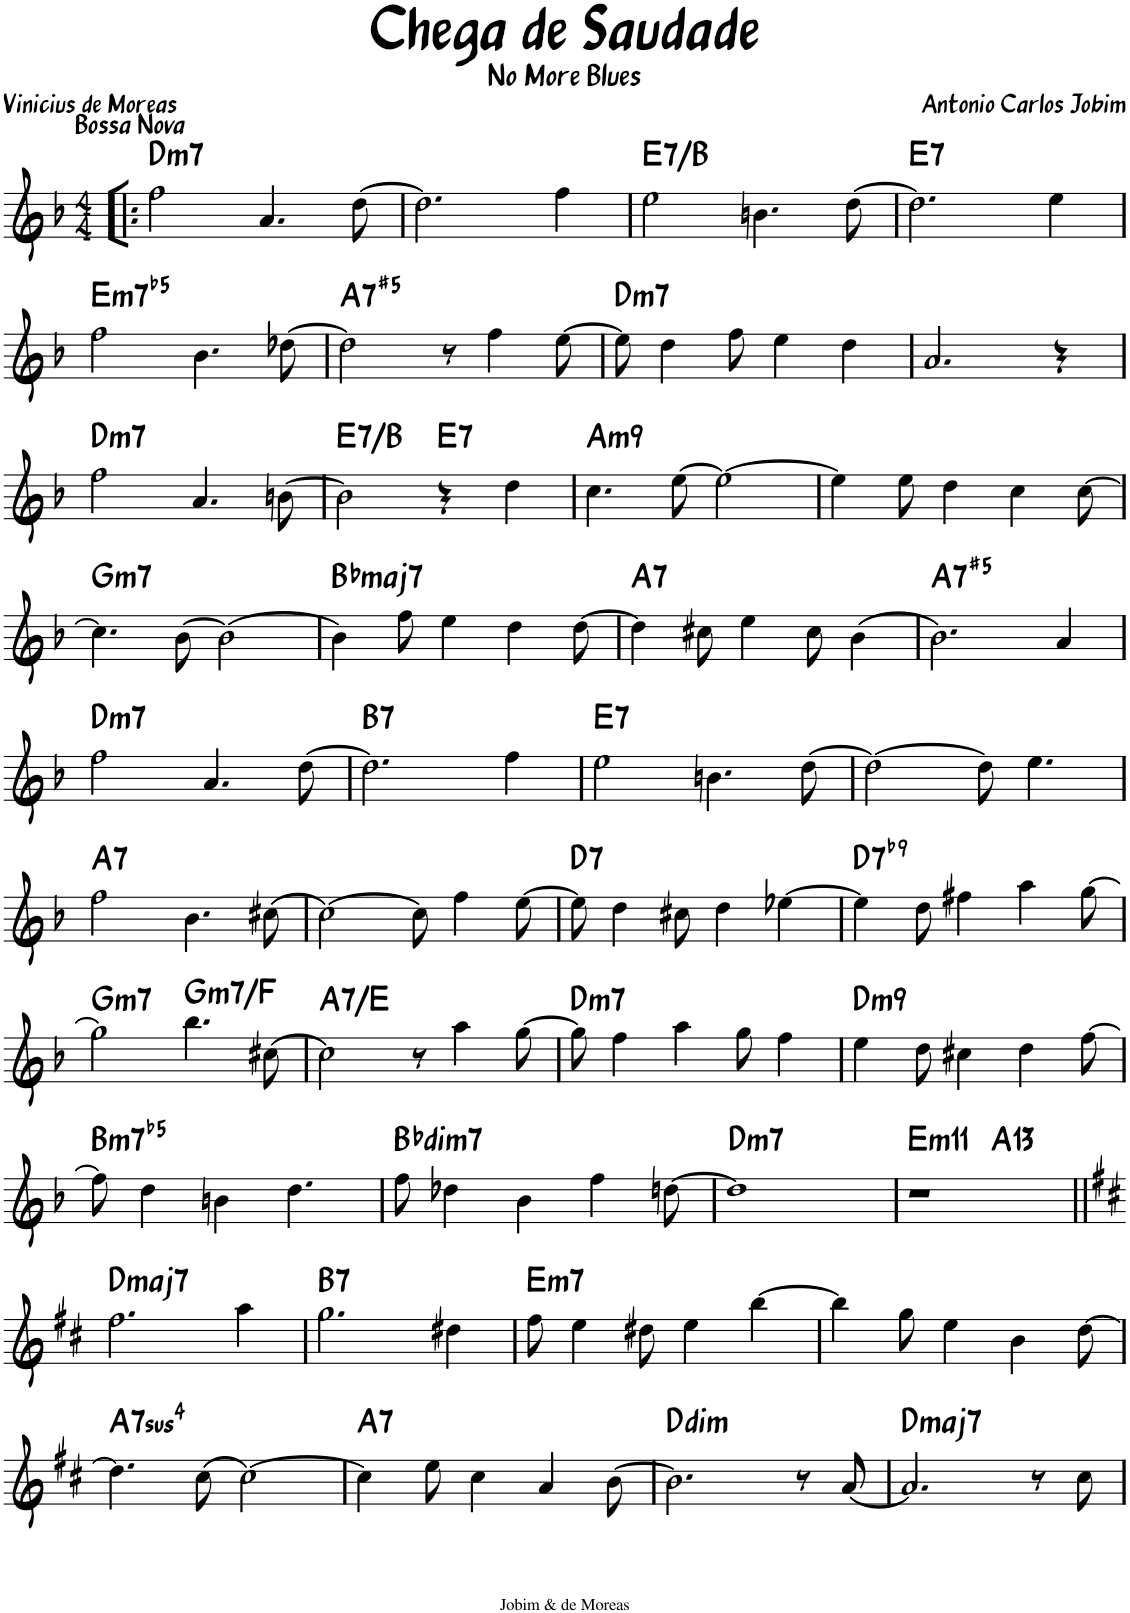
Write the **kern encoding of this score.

**kern	**harte
*part1	*part1
*staff1	*
*I"Piano	*
*I'Pno.	*
*clefG2	*
*k[b-]	*
*M4/4	*
=1!|:	=1!|:
!LO:TX:a:B:t=Bossa Nova	!
!	!LO:H:kt=m7
2ff\	D:min7
4.a/	.
[8dd\	.
=2	=2
2.dd\]	.
4ff\	.
=3	=3
!	!LO:H:kt=7
2ee\	E:7/5
4.bn\	.
[8dd\	.
=4	=4
!	!LO:H:kt=7
2.dd\]	E:7
4ee\	.
!!LO:LB:g=z
=5	=5
!	!LO:H:kt=m7b5
2ff\	E:hdim7
4.b-\	.
[8dd-X\	.
=6	=6
!	!LO:H:kt=7
2dd-\]	A:(3,#5,b7)
8r	.
4ff\	.
[8ee\	.
=7	=7
!	!LO:H:kt=m7
8ee\]	D:min7
4dd\	.
8ff\	.
4ee\	.
4dd\	.
=8	=8
2.a/	.
4r	.
!!LO:LB:g=z
=9	=9
!	!LO:H:kt=m7
2ff\	D:min7
4.a/	.
[8bn\	.
=10	=10
!	!LO:H:kt=7
2b\]	E:7/5
!	!LO:H:kt=7
4r	E:7
4dd\	.
=11	=11
!	!LO:H:kt=m9
4.cc\	A:min9
[8ee\	.
2ee\_	.
=12	=12
4ee\]	.
8ee\	.
4dd\	.
4cc\	.
[8cc\	.
!!LO:LB:g=z
=13	=13
!	!LO:H:kt=m7
4.cc\]	G:min7
[8b-\	.
2b-\_	.
=14	=14
!	!LO:H:kt=maj7
4b-\]	Bb:maj7
8ff\	.
4ee\	.
4dd\	.
[8dd\	.
=15	=15
!	!LO:H:kt=7
4dd\]	A:7
8cc#X\	.
4ee\	.
8cc#\	.
[4b-\	.
=16	=16
!	!LO:H:kt=7
2.b-\]	A:(3,#5,b7)
4a/	.
!!LO:LB:g=z
=17	=17
!	!LO:H:kt=m7
2ff\	D:min7
4.a/	.
[8dd\	.
=18	=18
!	!LO:H:kt=7
2.dd\]	B:7
4ff\	.
=19	=19
!	!LO:H:kt=7
2ee\	E:7
4.bn\	.
[8dd\	.
=20	=20
2dd\_	.
8dd\]	.
4.ee\	.
!!LO:LB:g=z
=21	=21
!	!LO:H:kt=7
2ff\	A:7
4.b-\	.
[8cc#X\	.
=22	=22
2cc#\_	.
8cc#\]	.
4ff\	.
[8ee\	.
=23	=23
!	!LO:H:kt=7
8ee\]	D:7
4dd\	.
8cc#X\	.
4dd\	.
[4ee-X\	.
=24	=24
!	!LO:H:kt=7
4ee-\]	D:7(b9)
8dd\	.
4ff#X\	.
4aa\	.
[8gg\	.
!!LO:LB:g=z
=25	=25
!	!LO:H:kt=m7
2gg\]	G:min7
!	!LO:H:kt=m7
4.bb-\	G:min7/b7
[8cc#X\	.
=26	=26
!	!LO:H:kt=7
2cc#\]	A:7/5
8r	.
4aa\	.
[8gg\	.
=27	=27
!	!LO:H:kt=m7
8gg\]	D:min7
4ff\	.
4aa\	.
8gg\	.
4ff\	.
=28	=28
!	!LO:H:kt=m9
4ee\	D:min9
8dd\	.
4cc#X\	.
4dd\	.
[8ff\	.
!!LO:LB:g=z
=29	=29
!	!LO:H:kt=m7b5
8ff\]	B:hdim7
4dd\	.
4bn\	.
4.dd\	.
=30	=30
!	!LO:H:kt=dim7
8ff\	Bb:dim7
4dd-X\	.
4b-\	.
4ff\	.
[8ddn\	.
=31	=31
!	!LO:H:kt=m7
1dd]	D:min7
=32	=32
!	!LO:H:kt=m11
*^	*
1r	2ryy	E:min9(11)
!	!	!LO:H:kt=13
.	2ryy	A:9(11,13)
*v	*v	*
!!LO:LB:g=z
=33||	=33||
*k[f#c#]	*
*^	*
!	!	!LO:H:kt=maj7
*v	*v	*
2.ff#\	D:maj7
4aa\	.
=34	=34
!	!LO:H:kt=7
2.gg\	B:7
4dd#X\	.
=35	=35
!	!LO:H:kt=m7
8ff#\	E:min7
4ee\	.
8dd#X\	.
4ee\	.
[4bb\	.
=36	=36
4bb\]	.
8gg\	.
4ee\	.
4b\	.
[8dd\	.
!!LO:LB:g=z
=37	=37
!	!LO:H:kt=74
4.dd\]	A:sus4(7)
[8cc#\	.
2cc#\_	.
=38	=38
!	!LO:H:kt=7
4cc#\]	A:7
8ee\	.
4cc#\	.
4a/	.
[8b\	.
=39	=39
!	!LO:H:kt=dim
2.b\]	D:dim
8r	.
[8a/	.
=40	=40
!	!LO:H:kt=maj7
2.a/]	D:maj7
8r	.
8cc#\	.
=	=
*-	*-
